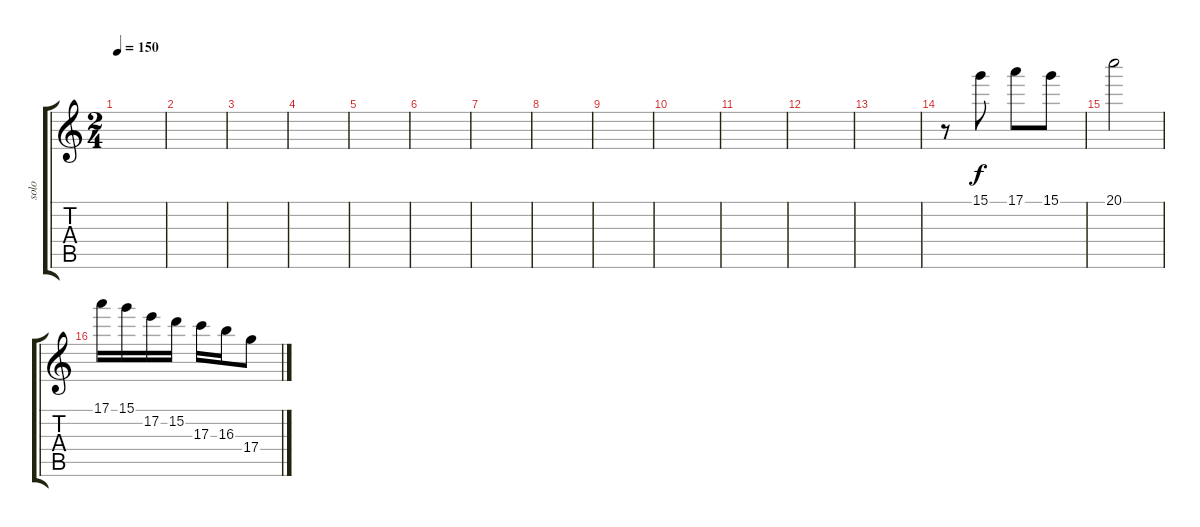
\track ("solo" "solo") {instrument overdrivenguitar}
\staff {score tabs}
\tuning (E4 B3 G3 D3 A2 E2) {hide}
\ts (2 4)
\tempo 150
\clef g2
\ks c
|
|
|
|
|
|
|
|
|
|
|
|
|
r.8 15.1.8 17.1.8 15.1.8 |
20.1.2 |
17.1.16 15.1.16 17.2.16 15.2.16 17.3.16 16.3.16 17.4.8
